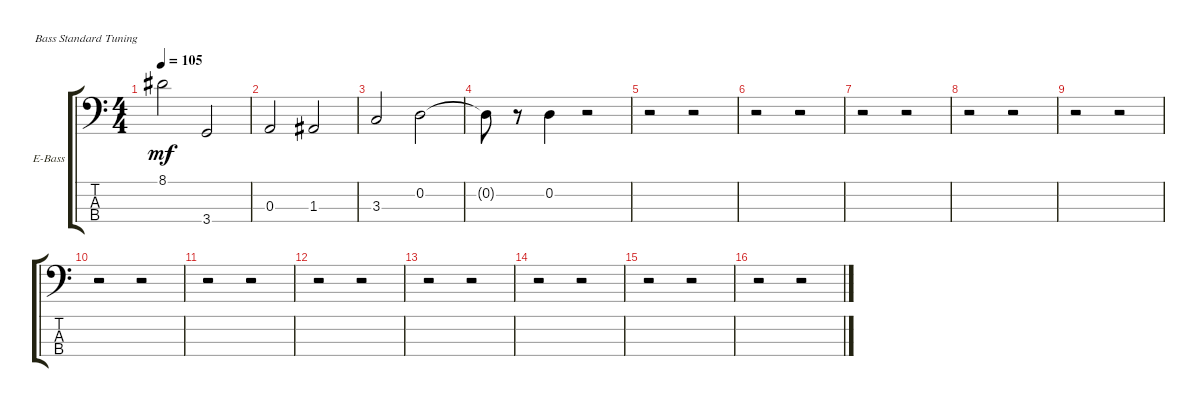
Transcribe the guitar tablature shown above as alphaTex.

\defaultSystemsLayout 4
\bracketExtendMode groupsimilarinstruments
\firstSystemTrackNameOrientation horizontal
\otherSystemsTrackNameOrientation horizontal
\track ("Electric Bass" "E-Bass") {instrument electricbassfinger}
\staff {score tabs}
\tuning (G2 D2 A1 E1)
\ts (4 4)
\tempo 105
\clef f4
\scale
0.333333
\ks c
8.1.2{dy mf} 3.4.2 |
\scale
0.333333 0.3.2 1.3.2 |
\scale
0.333333 3.3.2 0.2.2 |
\scale
0.333333 0.2{t}.8 r.8 0.2.4 r.2 |
\scale
0.333333 r.2 r.2 |
\scale
0.333333 r.2 r.2 |
\scale
0.333333 r.2 r.2 |
\scale
0.333333 r.2 r.2 |
\scale
0.333333 r.2 r.2 |
\scale
0.333333 r.2 r.2 |
\scale
0.333333 r.2 r.2 |
\scale
0.333333 r.2 r.2 |
\scale
0.333333 r.2 r.2 |
\scale
0.333333 r.2 r.2 |
\scale
0.333333 r.2 r.2 |
\scale
0.333333 r.2 r.2
